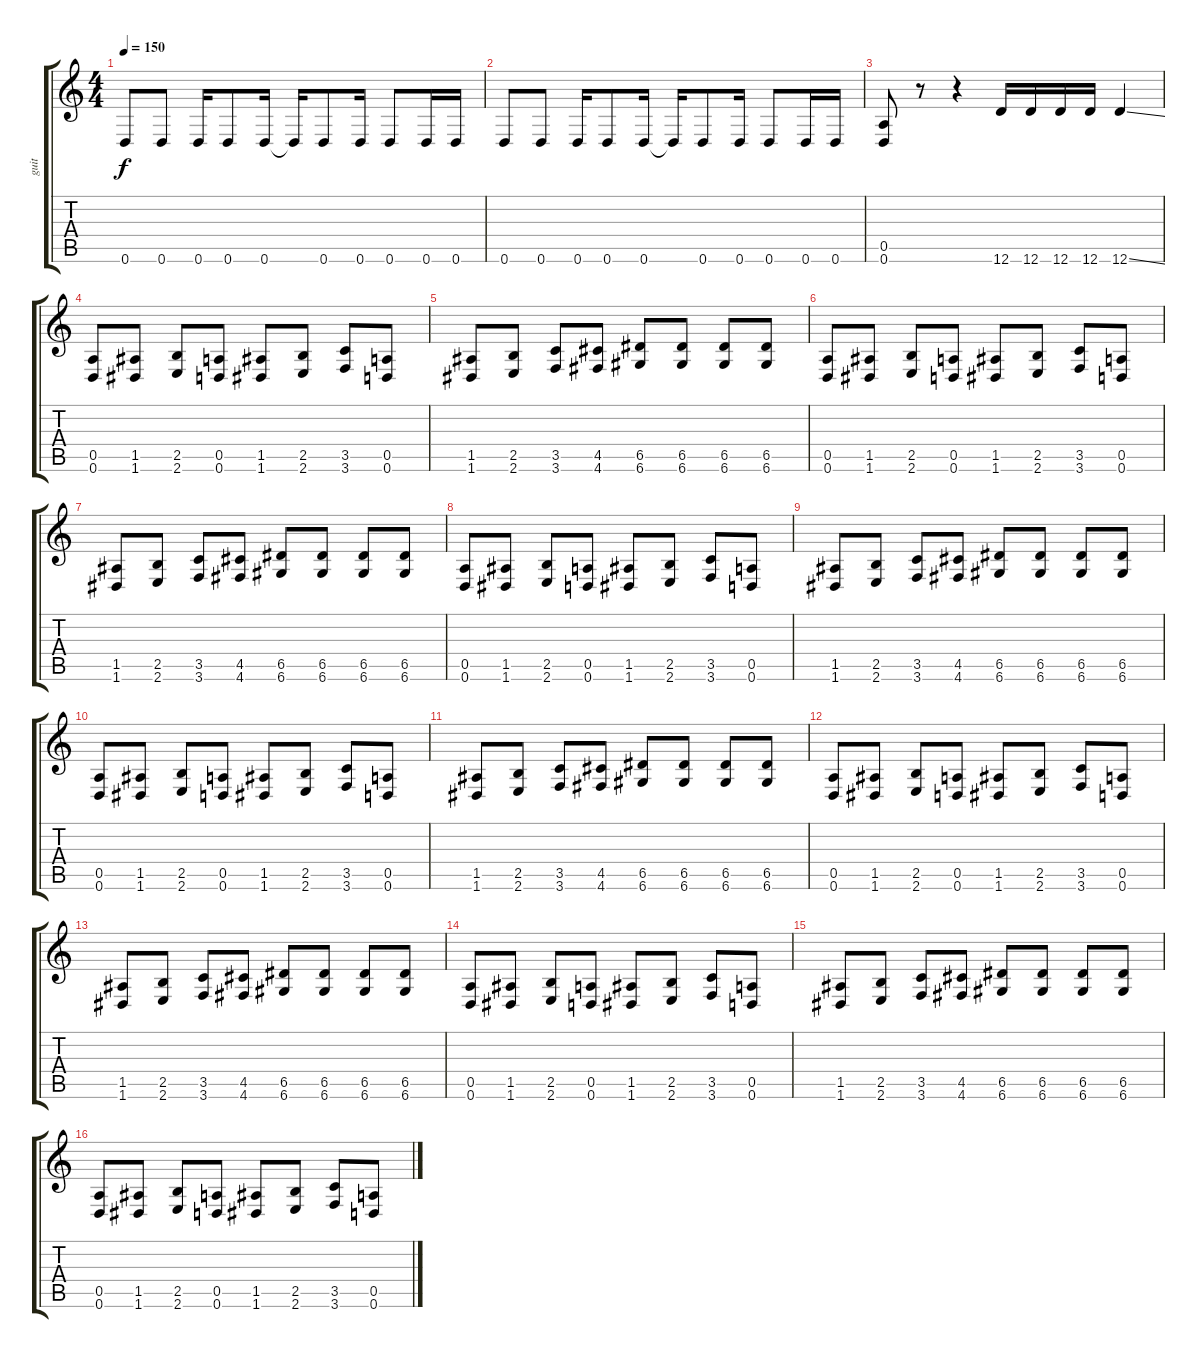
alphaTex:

\track ("guit" "guit") {instrument distortionguitar}
\staff {score tabs}
\tuning (E4 B3 G3 D3 A2 D2) {hide}
\ts (4 4)
\tempo 150
\clef g2
\ks c
0.6.8{dy f} 0.6.8 0.6.16 0.6.8 0.6.16 0.6{t}.16 0.6.8 0.6.16 0.6.8 0.6.16 0.6.16 |
0.6.8 0.6.8 0.6.16 0.6.8 0.6.16 0.6{t}.16 0.6.8 0.6.16 0.6.8 0.6.16 0.6.16 |
(0.5 0.6).8 r.8 r.4 12.6.16 12.6.16 12.6.16 12.6.16 12.6{ss}.4 |
(0.5 0.6).8 (1.5 1.6).8 (2.5 2.6).8 (0.5 0.6).8 (1.5 1.6).8 (2.5 2.6).8 (3.5 3.6).8 (0.5 0.6).8 |
(1.5 1.6).8 (2.5 2.6).8 (3.5 3.6).8 (4.5 4.6).8 (6.5 6.6).8 (6.5 6.6).8 (6.5 6.6).8 (6.5 6.6).8 |
(0.5 0.6).8 (1.5 1.6).8 (2.5 2.6).8 (0.5 0.6).8 (1.5 1.6).8 (2.5 2.6).8 (3.5 3.6).8 (0.5 0.6).8 |
(1.5 1.6).8 (2.5 2.6).8 (3.5 3.6).8 (4.5 4.6).8 (6.5 6.6).8 (6.5 6.6).8 (6.5 6.6).8 (6.5 6.6).8 |
(0.5 0.6).8 (1.5 1.6).8 (2.5 2.6).8 (0.5 0.6).8 (1.5 1.6).8 (2.5 2.6).8 (3.5 3.6).8 (0.5 0.6).8 |
(1.5 1.6).8 (2.5 2.6).8 (3.5 3.6).8 (4.5 4.6).8 (6.5 6.6).8 (6.5 6.6).8 (6.5 6.6).8 (6.5 6.6).8 |
(0.5 0.6).8 (1.5 1.6).8 (2.5 2.6).8 (0.5 0.6).8 (1.5 1.6).8 (2.5 2.6).8 (3.5 3.6).8 (0.5 0.6).8 |
(1.5 1.6).8 (2.5 2.6).8 (3.5 3.6).8 (4.5 4.6).8 (6.5 6.6).8 (6.5 6.6).8 (6.5 6.6).8 (6.5 6.6).8 |
(0.5 0.6).8 (1.5 1.6).8 (2.5 2.6).8 (0.5 0.6).8 (1.5 1.6).8 (2.5 2.6).8 (3.5 3.6).8 (0.5 0.6).8 |
(1.5 1.6).8 (2.5 2.6).8 (3.5 3.6).8 (4.5 4.6).8 (6.5 6.6).8 (6.5 6.6).8 (6.5 6.6).8 (6.5 6.6).8 |
(0.5 0.6).8 (1.5 1.6).8 (2.5 2.6).8 (0.5 0.6).8 (1.5 1.6).8 (2.5 2.6).8 (3.5 3.6).8 (0.5 0.6).8 |
(1.5 1.6).8 (2.5 2.6).8 (3.5 3.6).8 (4.5 4.6).8 (6.5 6.6).8 (6.5 6.6).8 (6.5 6.6).8 (6.5 6.6).8 |
(0.5 0.6).8 (1.5 1.6).8 (2.5 2.6).8 (0.5 0.6).8 (1.5 1.6).8 (2.5 2.6).8 (3.5 3.6).8 (0.5 0.6).8
